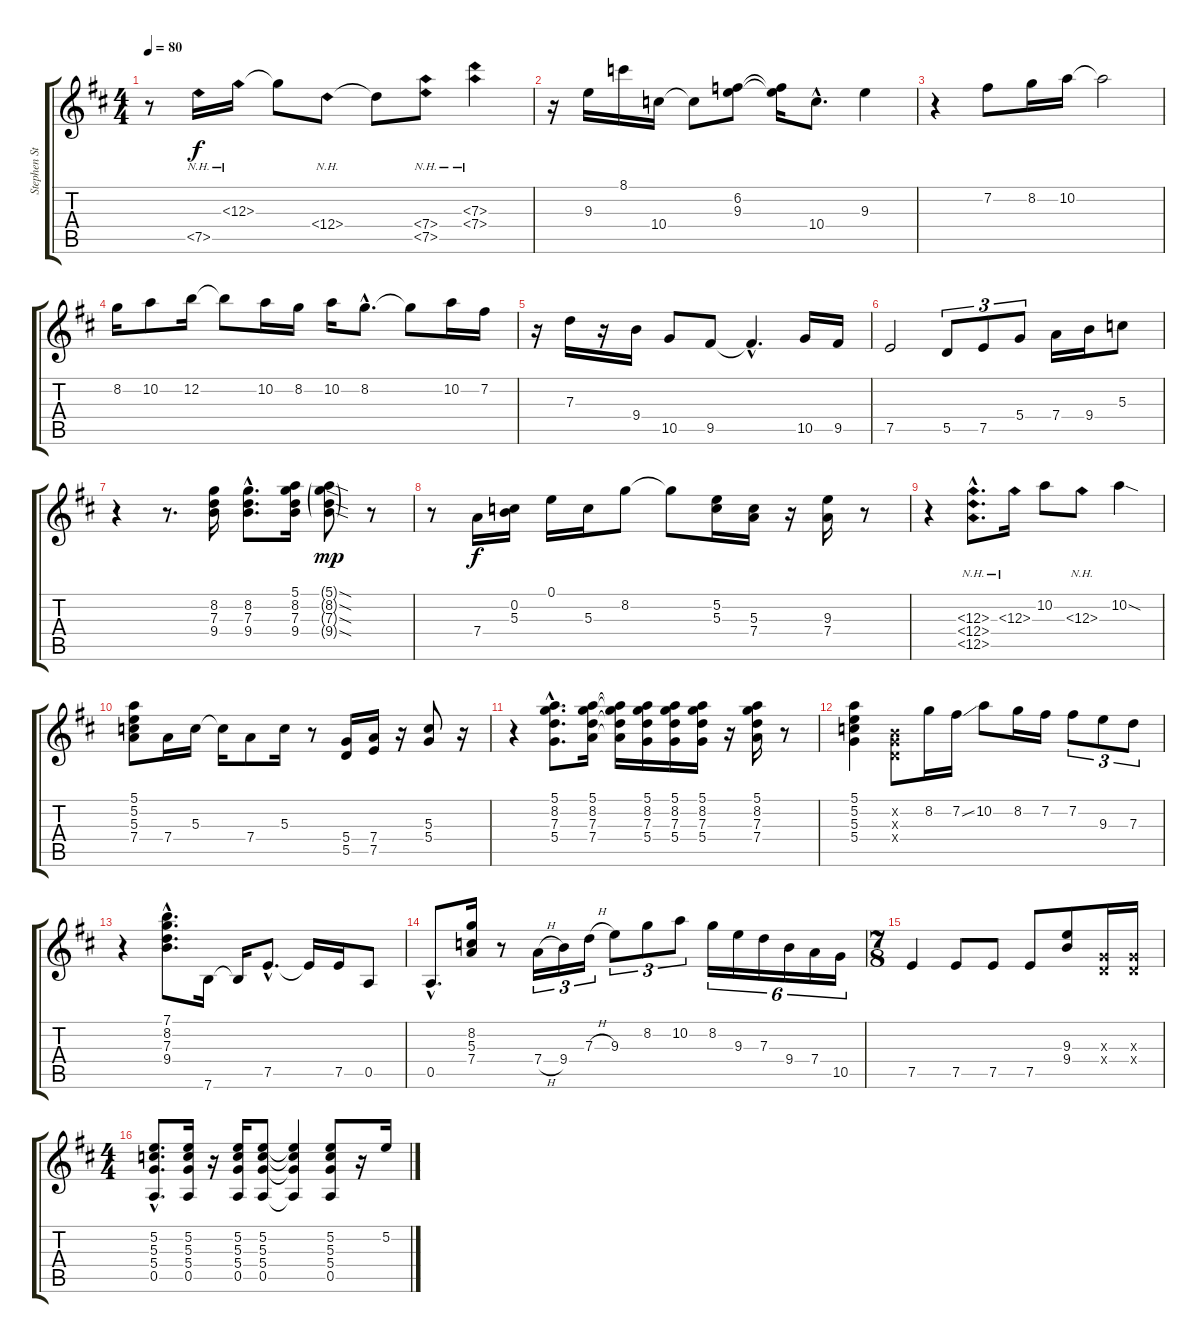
\track ("Stephen Stills" "Stephen St") {instrument overdrivenguitar}
\staff {score tabs}
\tuning (E4 B3 G3 D3 A2 E2) {hide}
\ts (4 4)
\tempo 80
\clef g2
\ks d
r.8{dy f} 7.5{nh}.16 12.3{nh}.16 12.3{t}.8 12.4{nh}.8 12.4{t}.8 (7.4{nh} 7.5{nh}).8 (7.3{nh} 7.4{nh}).4 |
r.16 9.3.16 8.1.16 10.4.16 10.4{t}.8 (6.2 9.3).8 (6.2{t} 9.3{t}).16 10.4{hac}.8{d} 9.3.4 |
r.4 7.2.8 8.2.16 10.2.16 10.2{t}.2 |
8.2.16 10.2.8 12.2.16 12.2{t}.8 10.2.16 8.2.16 10.2.16 8.2{hac}.8{d} 8.2{t}.8 10.2.16 7.2.16 |
r.16 7.3.16 r.16 9.4.16 10.5.8 9.5.8 9.5{hac t}.4{d} 10.5.16 9.5.16 |
7.5.2 5.5.8{tu (3 2)} 7.5.8{tu (3 2)} 5.4.8{tu (3 2)} 7.4.16 9.4.16 5.3.8 |
r.4 r.8{d} (8.2 7.3 9.4).16 (8.2{hac} 7.3{hac} 9.4{hac}).8{d} (5.1 8.2 7.3 9.4).16 (5.1{sod g} 8.2{sod g} 7.3{sod g} 9.4{sod g}).8{dy mp} r.8 |
r.8 7.4.16{dy f} (0.2 5.3).16 0.1.16 5.3.16 8.2.8 8.2{t}.8 (5.2 5.3).16 (5.3 7.4).16 r.16 (9.3 7.4).16 r.8 |
r.4 (12.3{nh hac} 12.4{nh hac} 12.5{nh hac}).8{d} 12.3{nh}.16 10.2.8 12.3{nh}.8 10.2{sod}.4 |
(5.1 5.2 5.3 7.4).8 7.4.16 5.3.16 5.3{t}.16 7.4.8 5.3.16 r.8 (5.4 5.5).16 (7.4 7.5).16 r.16 (5.3 5.4).8 r.16 |
r.4 (5.1{hac} 8.2{hac} 7.3{hac} 5.4{hac}).8{d} (5.1 8.2 7.3 7.4).16 (5.1{t} 8.2{t} 7.3{t} 7.4{t}).16 (5.1 8.2 7.3 5.4).16 (5.1 8.2 7.3 5.4).16 (5.1 8.2 7.3 5.4).16 r.16 (5.1 8.2 7.3 7.4).16 r.8 |
(5.1 5.2 5.3 5.4).4 (0.2{x} 0.3{x} 0.4{x}).8 8.2.16 7.2{ss}.16 10.2.8 8.2.16 7.2.16 7.2.8{tu (3 2)} 9.3.8{tu (3 2)} 7.3.8{tu (3 2)} |
r.4 (7.1{hac} 8.2{hac} 7.3{hac} 9.4{hac}).8{d} 7.6.16 7.6{t}.16 7.5{hac}.8{d} 7.5{t}.16 7.5.16 0.5.8 |
0.5{hac}.8{d} (8.2 5.3 7.4).16 r.8 7.4{h}.16{tu (3 2)} 9.4.16{tu (3 2)} 7.3{h}.16{tu (3 2)} 9.3.8{tu (3 2)} 8.2.8{tu (3 2)} 10.2.8{tu (3 2)} 8.2.16{tu (6 4)} 9.3.16{tu (6 4)} 7.3.16{tu (6 4)} 9.4.16{tu (6 4)} 7.4.16{tu (6 4)} 10.5.16{tu (6 4)} |
\ts (7 8)
7.5.4 7.5.8 7.5.8 7.5.8 (9.3 9.4).8 (0.3{x} 0.4{x}).16 (0.3{x} 0.4{x}).16 |
\ts (4 4)
(5.2{hac} 5.3{hac} 5.4{hac} 0.5{hac}).8{d} (5.2 5.3 5.4 0.5).16 r.16 (5.2 5.3 5.4 0.5).16 (5.2 5.3 5.4 0.5).8 (5.2{t} 5.3{t} 5.4{t} 0.5{t}).4 (5.2 5.3 5.4 0.5).8 r.16 5.2.16
